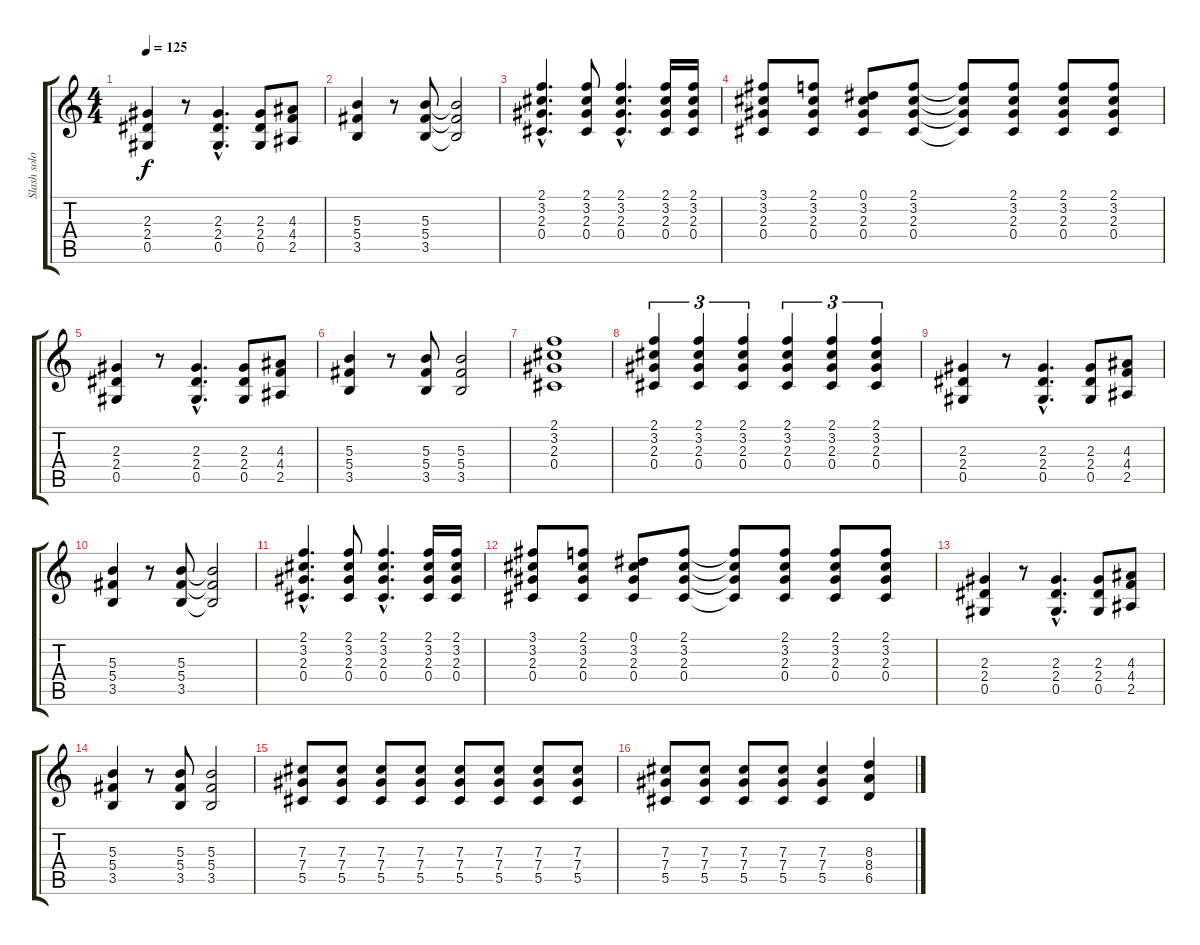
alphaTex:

\track ("Slash solo" "Slash solo") {instrument overdrivenguitar}
\staff {score tabs}
\tuning (Eb4 Bb3 Gb3 Db3 Ab2 Eb2) {hide}
\ts (4 4)
\tempo 125
\clef g2
\ks c
(2.3 2.4 0.5).4{dy f} r.8 (2.3{hac} 2.4{hac} 0.5{hac}).4{d} (2.3 2.4 0.5).8 (4.3 4.4 2.5).8 |
(5.3 5.4 3.5).4 r.8 (5.3 5.4 3.5).8 (5.3{t} 5.4{t} 3.5{t}).2 |
(2.1{hac} 3.2{hac} 2.3{hac} 0.4{hac}).4{d} (2.1 3.2 2.3 0.4).8 (2.1{hac} 3.2{hac} 2.3{hac} 0.4{hac}).4{d} (2.1 3.2 2.3 0.4).16 (2.1 3.2 2.3 0.4).16 |
(3.1 3.2 2.3 0.4).8 (2.1 3.2 2.3 0.4).8 (0.1 3.2 2.3 0.4).8 (2.1 3.2 2.3 0.4).8 (2.1{t} 3.2{t} 2.3{t} 0.4{t}).8 (2.1 3.2 2.3 0.4).8 (2.1 3.2 2.3 0.4).8 (2.1 3.2 2.3 0.4).8 |
(2.3 2.4 0.5).4 r.8 (2.3{hac} 2.4{hac} 0.5{hac}).4{d} (2.3 2.4 0.5).8 (4.3 4.4 2.5).8 |
(5.3 5.4 3.5).4 r.8 (5.3 5.4 3.5).8 (5.3 5.4 3.5).2 |
(2.1 3.2 2.3 0.4).1 |
(2.1 3.2 2.3 0.4).4{tu (3 2)} (2.1 3.2 2.3 0.4).4{tu (3 2)} (2.1 3.2 2.3 0.4).4{tu (3 2)} (2.1 3.2 2.3 0.4).4{tu (3 2)} (2.1 3.2 2.3 0.4).4{tu (3 2)} (2.1 3.2 2.3 0.4).4{tu (3 2)} |
(2.3 2.4 0.5).4 r.8 (2.3{hac} 2.4{hac} 0.5{hac}).4{d} (2.3 2.4 0.5).8 (4.3 4.4 2.5).8 |
(5.3 5.4 3.5).4 r.8 (5.3 5.4 3.5).8 (5.3{t} 5.4{t} 3.5{t}).2 |
(2.1{hac} 3.2{hac} 2.3{hac} 0.4{hac}).4{d} (2.1 3.2 2.3 0.4).8 (2.1{hac} 3.2{hac} 2.3{hac} 0.4{hac}).4{d} (2.1 3.2 2.3 0.4).16 (2.1 3.2 2.3 0.4).16 |
(3.1 3.2 2.3 0.4).8 (2.1 3.2 2.3 0.4).8 (0.1 3.2 2.3 0.4).8 (2.1 3.2 2.3 0.4).8 (2.1{t} 3.2{t} 2.3{t} 0.4{t}).8 (2.1 3.2 2.3 0.4).8 (2.1 3.2 2.3 0.4).8 (2.1 3.2 2.3 0.4).8 |
(2.3 2.4 0.5).4 r.8 (2.3{hac} 2.4{hac} 0.5{hac}).4{d} (2.3 2.4 0.5).8 (4.3 4.4 2.5).8 |
(5.3 5.4 3.5).4 r.8 (5.3 5.4 3.5).8 (5.3 5.4 3.5).2 |
(7.3 7.4 5.5).8 (7.3 7.4 5.5).8 (7.3 7.4 5.5).8 (7.3 7.4 5.5).8 (7.3 7.4 5.5).8 (7.3 7.4 5.5).8 (7.3 7.4 5.5).8 (7.3 7.4 5.5).8 |
(7.3 7.4 5.5).8 (7.3 7.4 5.5).8 (7.3 7.4 5.5).8 (7.3 7.4 5.5).8 (7.3 7.4 5.5).4 (8.3 8.4 6.5).4
